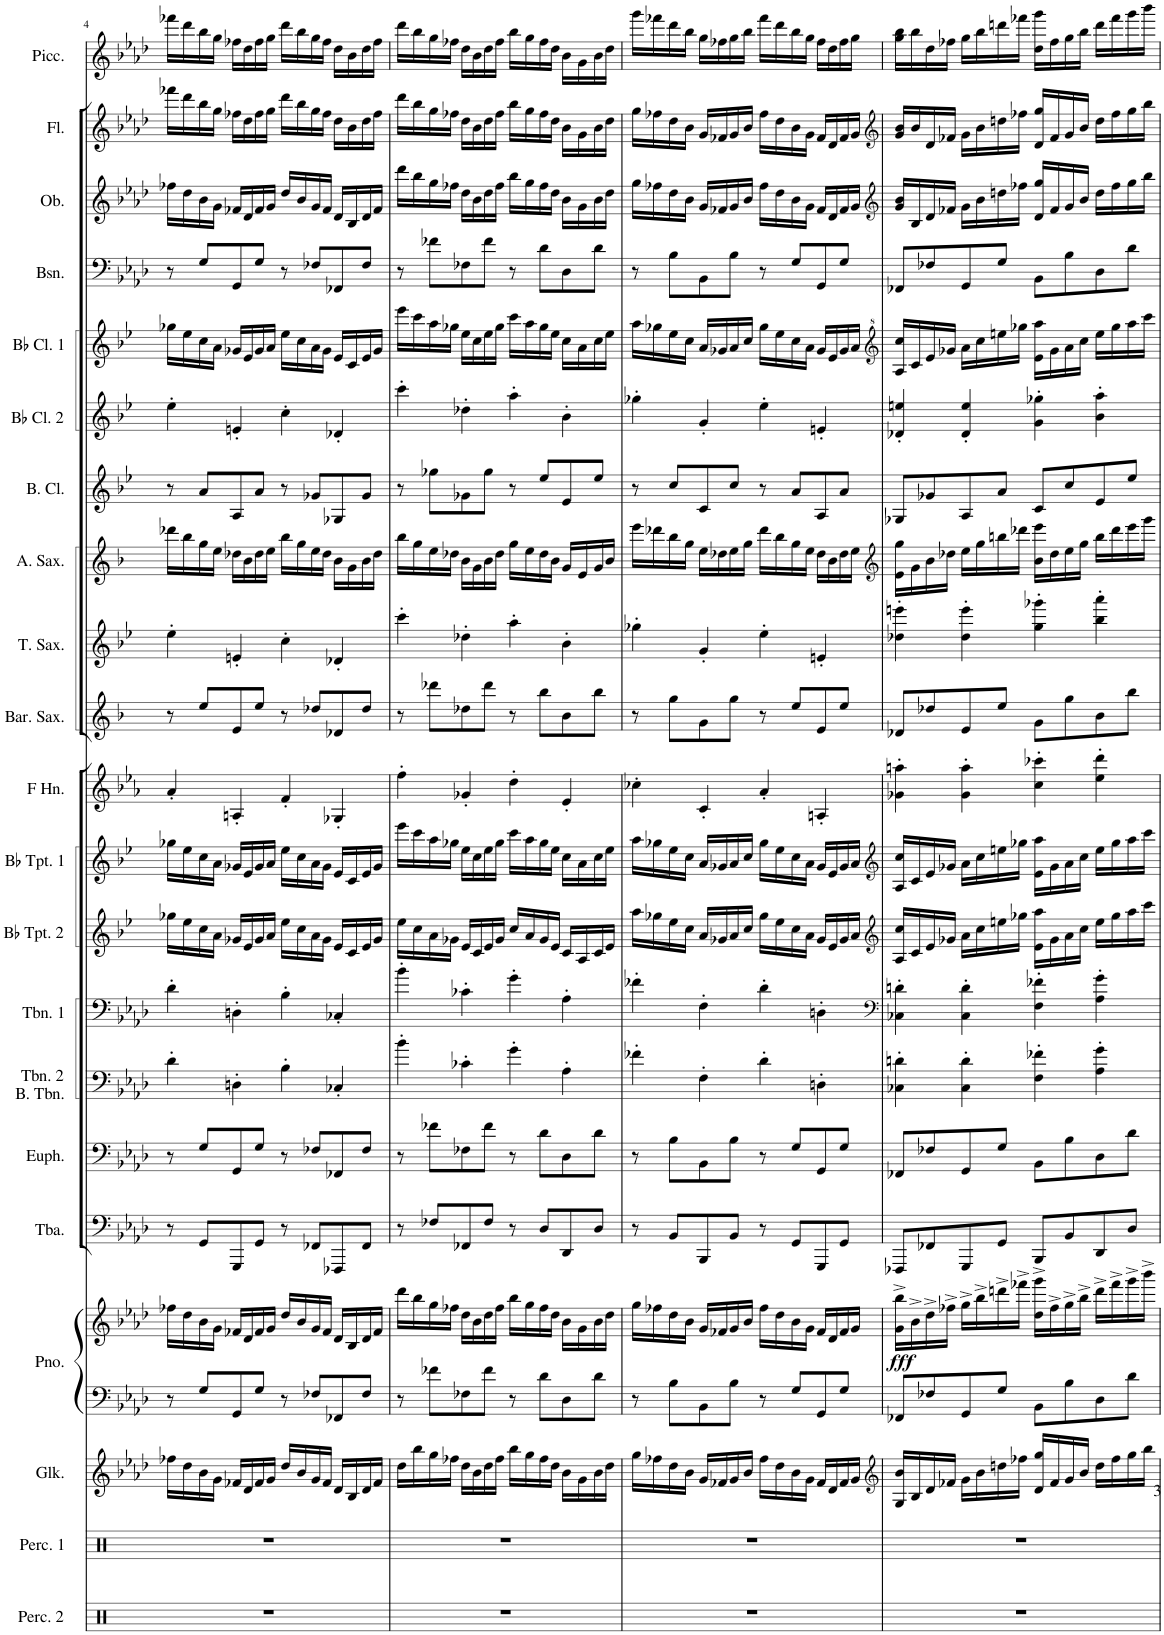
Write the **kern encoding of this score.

**kern	**kern	**kern	**kern	**kern	**dynam	**kern	**kern	**kern	**kern	**kern	**kern	**kern	**kern	**kern	**kern	**kern	**kern	**kern	**kern	**kern	**kern	**kern
*part21	*part20	*part19	*part18	*part18	*part18	*part17	*part16	*part15	*part14	*part13	*part12	*part11	*part10	*part9	*part8	*part7	*part6	*part5	*part4	*part3	*part2	*part1
*staff22	*staff21	*staff20	*staff19	*staff18	*staff18/19	*staff17	*staff16	*staff15	*staff14	*staff13	*staff12	*staff11	*staff10	*staff9	*staff8	*staff7	*staff6	*staff5	*staff4	*staff3	*staff2	*staff1
*I"Percussion 2	*I"Percussion 1	*I"Glockenspiel	*I"Piano	*	*	*I"Tuba	*I"Euphonium	*I"Trombone 2 Bass Trombone	*I"Trombone 1	*I"Bb Trumpet 2	*I"Bb Trumpet 1	*I"Horn in F	*I"Baritone Saxophone	*I"Tenor Saxophone	*I"Alto Saxophone	*I"Bass Clarinet	*I"Bb Clarinet 2	*I"Bb Clarinet 1	*I"Bassoon	*I"Oboe	*I"Flute	*I"Piccolo
*I'Perc. 2	*I'Perc. 1	*I'Glk.	*I'Pno.	*	*	*I'Tba.	*I'Euph.	*I'Tbn. 2 B. Tbn.	*I'Tbn. 1	*I'Bb Tpt. 2	*I'Bb Tpt. 1	*	*I'Bar. Sax.	*I'T. Sax.	*I'A. Sax.	*I'B. Cl.	*I'Bb Cl. 2	*I'Bb Cl. 1	*I'Bsn.	*I'Ob.	*I'Fl.	*I'Picc.
!!LO:PB:g=z
*clefX	*clefX	*clefG2	*clefF4	*clefG2	*	*clefF4	*clefF4	*clefF4	*clefF4	*clefG2	*clefG2	*clefG2	*clefG2	*clefG2	*clefG2	*clefG2	*clefG2	*clefG2	*clefF4	*clefG2	*clefG2	*clefG2
*	*	*Trd-14c-24	*	*	*	*	*	*	*	*Trd1c2	*Trd1c2	*Trd4c7	*Trd12c21	*Trd8c14	*Trd5c9	*Trd8c14	*Trd1c2	*Trd1c2	*	*	*	*Trd-7c-12
*k[]	*k[]	*k[b-e-a-d-]	*k[b-e-a-d-]	*k[b-e-a-d-]	*	*k[b-e-a-d-]	*k[b-e-a-d-]	*k[b-e-a-d-]	*k[b-e-a-d-]	*k[b-e-]	*k[b-e-]	*k[b-e-a-]	*k[b-]	*k[b-e-]	*k[b-]	*k[b-e-]	*k[b-e-]	*k[b-e-]	*k[b-e-a-d-]	*k[b-e-a-d-]	*k[b-e-a-d-]	*k[b-e-a-d-]
*M4/4	*M4/4	*M4/4	*M4/4	*M4/4	*	*M4/4	*M4/4	*M4/4	*M4/4	*M4/4	*M4/4	*M4/4	*M4/4	*M4/4	*M4/4	*M4/4	*M4/4	*M4/4	*M4/4	*M4/4	*M4/4	*M4/4
=4	=4	=4	=4	=4	=4	=4	=4	=4	=4	=4	=4	=4	=4	=4	=4	=4	=4	=4	=4	=4	=4	=4
1r	1r	16ff-X\LL	8r	16ff-X\LL	.	8r	8r	4d-'\	4d-'\	16gg-X\LL	16gg-X\LL	4a-'/	8r	4ee-'\	16ddd-X\LL	8r	4ee-'\	16gg-X\LL	8r	16ff-X\LL	16fff-X\LL	16fff-X\LL
.	.	16dd-\	.	16dd-\	.	.	.	.	.	16ee-\	16ee-\	.	.	.	16bb-\	.	.	16ee-\	.	16dd-\	16ddd-\	16ddd-\
.	.	16b-\	8G/L	16b-\	.	8GG/L	8G/L	.	.	16cc\	16cc\	.	8ee/L	.	16gg\	8a/L	.	16cc\	8G/L	16b-\	16bb-\	16bb-\
.	.	16g\JJ	.	16g\JJ	.	.	.	.	.	16a\JJ	16a\JJ	.	.	.	16ee\JJ	.	.	16a\JJ	.	16g\JJ	16gg\JJ	16gg\JJ
.	.	16f-X/LL	8GG/	16f-X/LL	.	8GGG/	8GG/	4Dn'\	4Dn'\	16g-X/LL	16g-X/LL	4An'/	8e/	4en'/	16dd-X\LL	8A/	4en'/	16g-X/LL	8GG/	16f-X/LL	16ff-X\LL	16ff-X\LL
.	.	16d-/	.	16d-/	.	.	.	.	.	16e-/	16e-/	.	.	.	16b-\	.	.	16e-/	.	16d-/	16dd-\	16dd-\
.	.	16f-/	8G/J	16f-/	.	8GG/J	8G/J	.	.	16g-/	16g-/	.	8ee/J	.	16dd-\	8a/J	.	16g-/	8G/J	16f-/	16ff-\	16ff-\
.	.	16g/JJ	.	16g/JJ	.	.	.	.	.	16a/JJ	16a/JJ	.	.	.	16ee\JJ	.	.	16a/JJ	.	16g/JJ	16gg\JJ	16gg\JJ
.	.	16dd-/LL	8r	16dd-/LL	.	8r	8r	4B-'\	4B-'\	16ee-\LL	16ee-\LL	4f'/	8r	4cc'\	16bb-\LL	8r	4cc'\	16ee-\LL	8r	16dd-/LL	16ddd-\LL	16ddd-\LL
.	.	16b-/	.	16b-/	.	.	.	.	.	16cc\	16cc\	.	.	.	16gg\	.	.	16cc\	.	16b-/	16bb-\	16bb-\
.	.	16g/	8F-X/L	16g/	.	8FF-X/L	8F-X/L	.	.	16a\	16a\	.	8dd-X/L	.	16ee\	8g-X/L	.	16a\	8F-X/L	16g/	16gg\	16gg\
.	.	16f-/JJ	.	16f-/JJ	.	.	.	.	.	16g-\JJ	16g-\JJ	.	.	.	16dd-\JJ	.	.	16g-\JJ	.	16f-/JJ	16ff-\JJ	16ff-\JJ
.	.	16d-/LL	8FF-X/	16d-/LL	.	8FFF-X/	8FF-X/	4C-X'/	4C-X'/	16e-/LL	16e-/LL	4G-X'/	8d-X/	4d-X'/	16b-\LL	8G-X/	4d-X'/	16e-/LL	8FF-X/	16d-/LL	16dd-\LL	16dd-\LL
.	.	16B-/	.	16B-/	.	.	.	.	.	16c/	16c/	.	.	.	16g\	.	.	16c/	.	16B-/	16b-\	16b-\
.	.	16d-/	8F-/J	16d-/	.	8FF-/J	8F-/J	.	.	16e-/	16e-/	.	8dd-/J	.	16b-\	8g-/J	.	16e-/	8F-/J	16d-/	16dd-\	16dd-\
.	.	16f-/JJ	.	16f-/JJ	.	.	.	.	.	16g-/JJ	16g-/JJ	.	.	.	16dd-\JJ	.	.	16g-/JJ	.	16f-/JJ	16ff-\JJ	16ff-\JJ
=5	=5	=5	=5	=5	=5	=5	=5	=5	=5	=5	=5	=5	=5	=5	=5	=5	=5	=5	=5	=5	=5	=5
1r	1r	16dd-\LL	8r	16ddd-\LL	.	8r	8r	4b-'\	4b-'\	16ee-\LL	16eee-\LL	4ff'\	8r	4ccc'\	16bb-\LL	8r	4ccc'\	16eee-\LL	8r	16ddd-\LL	16ddd-\LL	16ddd-\LL
.	.	16bb-\	.	16bb-\	.	.	.	.	.	16cc\	16ccc\	.	.	.	16gg\	.	.	16ccc\	.	16bb-\	16bb-\	16bb-\
.	.	16gg\	8f-X\L	16gg\	.	8F-X/L	8f-X\L	.	.	16a\	16aa\	.	8ddd-X\L	.	16ee\	8gg-X\L	.	16aa\	8f-X\L	16gg\	16gg\	16gg\
.	.	16ff-X\JJ	.	16ff-X\JJ	.	.	.	.	.	16g-X\JJ	16gg-X\JJ	.	.	.	16dd-X\JJ	.	.	16gg-X\JJ	.	16ff-X\JJ	16ff-X\JJ	16ff-X\JJ
.	.	16dd-\LL	8F-X\	16dd-\LL	.	8FF-X/	8F-X\	4c-X'\	4c-X'\	16e-/LL	16ee-\LL	4g-X'/	8dd-X\	4dd-X'\	16b-\LL	8g-X\	4dd-X'\	16ee-\LL	8F-X\	16dd-\LL	16dd-\LL	16dd-\LL
.	.	16b-\	.	16b-\	.	.	.	.	.	16c/	16cc\	.	.	.	16g\	.	.	16cc\	.	16b-\	16b-\	16b-\
.	.	16dd-\	8f-\J	16dd-\	.	8F-/J	8f-\J	.	.	16e-/	16ee-\	.	8ddd-\J	.	16b-\	8gg-\J	.	16ee-\	8f-\J	16dd-\	16dd-\	16dd-\
.	.	16ff-\JJ	.	16ff-\JJ	.	.	.	.	.	16g-/JJ	16gg-\JJ	.	.	.	16dd-\JJ	.	.	16gg-\JJ	.	16ff-\JJ	16ff-\JJ	16ff-\JJ
.	.	16bb-\LL	8r	16bb-\LL	.	8r	8r	4g'\	4g'\	16cc/LL	16ccc\LL	4dd'\	8r	4aa'\	16gg\LL	8r	4aa'\	16ccc\LL	8r	16bb-\LL	16bb-\LL	16bb-\LL
.	.	16gg\	.	16gg\	.	.	.	.	.	16a/	16aa\	.	.	.	16ee\	.	.	16aa\	.	16gg\	16gg\	16gg\
.	.	16ff-\	8d-\L	16ff-\	.	8D-/L	8d-\L	.	.	16g-/	16gg-\	.	8bb-\L	.	16dd-\	8ee-/L	.	16gg-\	8d-\L	16ff-\	16ff-\	16ff-\
.	.	16dd-\JJ	.	16dd-\JJ	.	.	.	.	.	16e-/JJ	16ee-\JJ	.	.	.	16b-\JJ	.	.	16ee-\JJ	.	16dd-\JJ	16dd-\JJ	16dd-\JJ
.	.	16b-\LL	8D-\	16b-\LL	.	8DD-/	8D-\	4A-'\	4A-'\	16c/LL	16cc\LL	4e-'/	8b-\	4b-'\	16g/LL	8e-/	4b-'\	16cc\LL	8D-\	16b-\LL	16b-\LL	16b-\LL
.	.	16g\	.	16g\	.	.	.	.	.	16A/	16a\	.	.	.	16e/	.	.	16a\	.	16g\	16g\	16g\
.	.	16b-\	8d-\J	16b-\	.	8D-/J	8d-\J	.	.	16c/	16cc\	.	8bb-\J	.	16g/	8ee-/J	.	16cc\	8d-\J	16b-\	16b-\	16b-\
.	.	16dd-\JJ	.	16dd-\JJ	.	.	.	.	.	16e-/JJ	16ee-\JJ	.	.	.	16b-/JJ	.	.	16ee-\JJ	.	16dd-\JJ	16dd-\JJ	16dd-\JJ
=6	=6	=6	=6	=6	=6	=6	=6	=6	=6	=6	=6	=6	=6	=6	=6	=6	=6	=6	=6	=6	=6	=6
1r	1r	16gg\LL	8r	16gg\LL	.	8r	8r	4f-X'\	4f-X'\	16aa\LL	16aa\LL	4cc-X'\	8r	4gg-X'\	16eee\LL	8r	4gg-X'\	16aa\LL	8r	16gg\LL	16gg\LL	16ggg\LL
.	.	16ff-X\	.	16ff-X\	.	.	.	.	.	16gg-X\	16gg-X\	.	.	.	16ddd-X\	.	.	16gg-X\	.	16ff-X\	16ff-X\	16fff-X\
.	.	16dd-\	8B-\L	16dd-\	.	8BB-/L	8B-\L	.	.	16ee-\	16ee-\	.	8gg\L	.	16bb-\	8cc/L	.	16ee-\	8B-\L	16dd-\	16dd-\	16ddd-\
.	.	16b-\JJ	.	16b-\JJ	.	.	.	.	.	16cc\JJ	16cc\JJ	.	.	.	16gg\JJ	.	.	16cc\JJ	.	16b-\JJ	16b-\JJ	16bb-\JJ
.	.	16g/LL	8BB-\	16g/LL	.	8BBB-/	8BB-\	4F'\	4F'\	16a/LL	16a/LL	4c'/	8g\	4g'/	16ee\LL	8c/	4g'/	16a/LL	8BB-\	16g/LL	16g/LL	16gg\LL
.	.	16f-X/	.	16f-X/	.	.	.	.	.	16g-X/	16g-X/	.	.	.	16dd-X\	.	.	16g-X/	.	16f-X/	16f-X/	16ff-X\
.	.	16g/	8B-\J	16g/	.	8BB-/J	8B-\J	.	.	16a/	16a/	.	8gg\J	.	16ee\	8cc/J	.	16a/	8B-\J	16g/	16g/	16gg\
.	.	16b-/JJ	.	16b-/JJ	.	.	.	.	.	16cc/JJ	16cc/JJ	.	.	.	16gg\JJ	.	.	16cc/JJ	.	16b-/JJ	16b-/JJ	16bb-\JJ
.	.	16ff-\LL	8r	16ff-\LL	.	8r	8r	4d-'\	4d-'\	16gg-\LL	16gg-\LL	4a-'/	8r	4ee-'\	16ddd-\LL	8r	4ee-'\	16gg-\LL	8r	16ff-\LL	16ff-\LL	16fff-\LL
.	.	16dd-\	.	16dd-\	.	.	.	.	.	16ee-\	16ee-\	.	.	.	16bb-\	.	.	16ee-\	.	16dd-\	16dd-\	16ddd-\
.	.	16b-\	8G/L	16b-\	.	8GG/L	8G/L	.	.	16cc\	16cc\	.	8ee/L	.	16gg\	8a/L	.	16cc\	8G/L	16b-\	16b-\	16bb-\
.	.	16g\JJ	.	16g\JJ	.	.	.	.	.	16a\JJ	16a\JJ	.	.	.	16ee\JJ	.	.	16a\JJ	.	16g\JJ	16g\JJ	16gg\JJ
.	.	16f-/LL	8GG/	16f-/LL	.	8GGG/	8GG/	4Dn'\	4Dn'\	16g-/LL	16g-/LL	4An'/	8e/	4en'/	16dd-\LL	8A/	4en'/	16g-/LL	8GG/	16f-/LL	16f-/LL	16ff-\LL
.	.	16d-/	.	16d-/	.	.	.	.	.	16e-/	16e-/	.	.	.	16b-\	.	.	16e-/	.	16d-/	16d-/	16dd-\
.	.	16f-/	8G/J	16f-/	.	8GG/J	8G/J	.	.	16g-/	16g-/	.	8ee/J	.	16dd-\	8a/J	.	16g-/	8G/J	16f-/	16f-/	16ff-\
.	.	16g/JJ	.	16g/JJ	.	.	.	.	.	16a/JJ	16a/JJ	.	.	.	16ee\JJ	.	.	16a/JJ	.	16g/JJ	16g/JJ	16gg\JJ
=7	=7	=7	=7	=7	=7	=7	=7	=7	=7	=7	=7	=7	=7	=7	=7	=7	=7	=7	=7	=7	=7	=7
*	*	*clefG2	*	*	*	*	*	*	*clefF4	*clefG2	*clefG2	*	*	*	*clefG2	*	*	*clefG^2	*	*clefG2	*clefG2	*
!	!	!	!	!	!LO:DY:b	!	!	!	!	!	!	!	!	!	!	!	!	!	!	!	!	!
1r	1r	16G/ 16b-/LL	8FF-X/L	16g\^ 16bb-\^LL	fff	8FFF-X/L	8FF-X/L	4C-X\' 4dn\'	4C-X\' 4dn\'	16A/ 16cc/LL	16A/ 16cc/LL	4g-X\' 4aan\'	8d-X/L	4dd-X\' 4eeen\'	16e\ 16gg\LL	8G-X/L	4d-X/' 4een/'	16a/ 16ccc/LL	8FF-X/L	16g/ 16b-/LL	16g/ 16b-/LL	16gg\ 16bb-\LL
.	.	16B-/	.	16b-^\	.	.	.	.	.	16c/	16c/	.	.	.	16g\	.	.	16cc/	.	16B-/	16b-/	16bb-\
.	.	16d-/	8F-X/	16dd-^\	.	8FF-X/	8F-X/	.	.	16e-/	16e-/	.	8dd-X/	.	16b-\	8g-X/	.	16ee-/	8F-X/	16d-/	16d-/	16dd-\
.	.	16f-X/JJ	.	16ff-X^\JJ	.	.	.	.	.	16g-X/JJ	16g-X/JJ	.	.	.	16dd-X\JJ	.	.	16gg-X/JJ	.	16f-X/JJ	16f-X/JJ	16ff-X\JJ
.	.	16g\LL	8GG/	16gg^\LL	.	8GGG/	8GG/	4C-\' 4d\'	4C-\' 4d\'	16a\LL	16a\LL	4g-\' 4aa\'	8e/	4dd-\' 4eee\'	16ee\LL	8A/	4d-/' 4ee/'	16aa\LL	8GG/	16g\LL	16g\LL	16gg\LL
.	.	16b-\	.	16bb-^\	.	.	.	.	.	16cc\	16cc\	.	.	.	16gg\	.	.	16ccc\	.	16b-\	16b-\	16bb-\
.	.	16ddn\	8G/J	16dddn^\	.	8GG/J	8G/J	.	.	16een\	16een\	.	8ee/J	.	16bbn\	8a/J	.	16eeen\	8G/J	16ddn\	16ddn\	16dddn\
.	.	16ff-X\JJ	.	16fff-X^\JJ	.	.	.	.	.	16gg-X\JJ	16gg-X\JJ	.	.	.	16ddd-X\JJ	.	.	16ggg-X\JJ	.	16ff-X\JJ	16ff-X\JJ	16fff-X\JJ
.	.	16d-/ 16gg/LL	8BB-\L	16dd-\^ 16ggg\^LL	.	8BBB-/L	8BB-\L	4F\' 4f-X\'	4F\' 4f-X\'	16e-\ 16aa\LL	16e-\ 16aa\LL	4cc\' 4ccc-X\'	8g\L	4gg\' 4ggg-X\'	16b-\ 16eee\LL	8c/L	4g\' 4gg-X\'	16ee-\ 16aaa\LL	8BB-\L	16d-/ 16gg/LL	16d-/ 16gg/LL	16dd-\ 16ggg\LL
.	.	16f-/	.	16ff-^\	.	.	.	.	.	16g-\	16g-\	.	.	.	16dd-\	.	.	16gg-\	.	16f-/	16f-/	16ff-\
.	.	16g/	8B-\	16gg^\	.	8BB-/	8B-\	.	.	16a\	16a\	.	8gg\	.	16ee\	8cc/	.	16aa\	8B-\	16g/	16g/	16gg\
.	.	16b-/JJ	.	16bb-^\JJ	.	.	.	.	.	16cc\JJ	16cc\JJ	.	.	.	16gg\JJ	.	.	16ccc\JJ	.	16b-/JJ	16b-/JJ	16bb-\JJ
.	.	16dd\LL	8D-\	16ddd^\LL	.	8DD-/	8D-\	4A-\' 4g\'	4A-\' 4g\'	16ee\LL	16ee\LL	4ee-\' 4ddd\'	8b-\	4bb-\' 4aaa\'	16bb\LL	8e-/	4b-\' 4aa\'	16eee\LL	8D-\	16dd\LL	16dd\LL	16ddd\LL
.	.	16ff-\	.	16fff-^\	.	.	.	.	.	16gg-\	16gg-\	.	.	.	16ddd-\	.	.	16ggg-\	.	16ff-\	16ff-\	16fff-\
.	.	16gg\	8d-\J	16ggg^\	.	8D-/J	8d-\J	.	.	16aa\	16aa\	.	8bb-\J	.	16eee\	8ee-/J	.	16aaa\	8d-\J	16gg\	16gg\	16ggg\
.	.	16bb-\JJ	.	16bbb-^\JJ	.	.	.	.	.	16ccc\JJ	16ccc\JJ	.	.	.	16ggg\JJ	.	.	16cccc\JJ	.	16bb-\JJ	16bb-\JJ	16bbb-\JJ
=	=	=	=	=	=	=	=	=	=	=	=	=	=	=	=	=	=	=	=	=	=	=
*-	*-	*-	*-	*-	*-	*-	*-	*-	*-	*-	*-	*-	*-	*-	*-	*-	*-	*-	*-	*-	*-	*-
